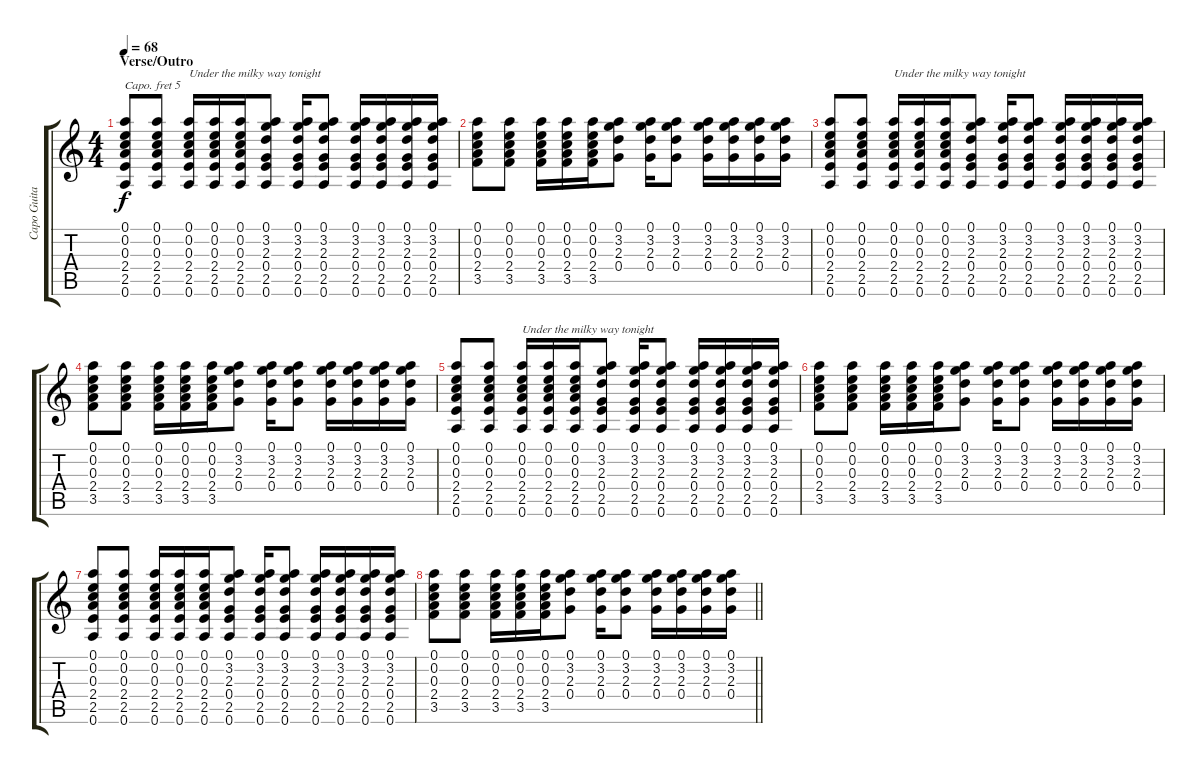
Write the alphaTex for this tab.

\track ("Capo Guitar" "Capo Guita") {instrument acousticguitarsteel}
\staff {score tabs}
\capo 5
\tuning (E4 B3 G3 D3 A2 E2) {hide}
\ts (4 4)
\section ("" "Verse/Outro")
\tempo 68
\clef g2
\ks c
(0.1 0.2 0.3 2.4 2.5 0.6).8{dy f} (0.1 0.2 0.3 2.4 2.5 0.6).8 (0.1 0.2 0.3 2.4 2.5 0.6).16{txt "Under the milky way tonight"} (0.1 0.2 0.3 2.4 2.5 0.6).16 (0.1 0.2 0.3 2.4 2.5 0.6).16 (0.1 3.2 2.3 0.4 2.5 0.6).8 (0.1 3.2 2.3 0.4 2.5 0.6).16 (0.1 3.2 2.3 0.4 2.5 0.6).8 (0.1 3.2 2.3 0.4 2.5 0.6).16 (0.1 3.2 2.3 0.4 2.5 0.6).16 (0.1 3.2 2.3 0.4 2.5 0.6).16 (0.1 3.2 2.3 0.4 2.5 0.6).16 |
(0.1 0.2 0.3 2.4 3.5).8 (0.1 0.2 0.3 2.4 3.5).8 (0.1 0.2 0.3 2.4 3.5).16 (0.1 0.2 0.3 2.4 3.5).16 (0.1 0.2 0.3 2.4 3.5).16 (0.1 3.2 2.3 0.4).8 (0.1 3.2 2.3 0.4).16 (0.1 3.2 2.3 0.4).8 (0.1 3.2 2.3 0.4).16 (0.1 3.2 2.3 0.4).16 (0.1 3.2 2.3 0.4).16 (0.1 3.2 2.3 0.4).16 |
(0.1 0.2 0.3 2.4 2.5 0.6).8 (0.1 0.2 0.3 2.4 2.5 0.6).8 (0.1 0.2 0.3 2.4 2.5 0.6).16{txt "Under the milky way tonight"} (0.1 0.2 0.3 2.4 2.5 0.6).16 (0.1 0.2 0.3 2.4 2.5 0.6).16 (0.1 3.2 2.3 0.4 2.5 0.6).8 (0.1 3.2 2.3 0.4 2.5 0.6).16 (0.1 3.2 2.3 0.4 2.5 0.6).8 (0.1 3.2 2.3 0.4 2.5 0.6).16 (0.1 3.2 2.3 0.4 2.5 0.6).16 (0.1 3.2 2.3 0.4 2.5 0.6).16 (0.1 3.2 2.3 0.4 2.5 0.6).16 |
(0.1 0.2 0.3 2.4 3.5).8 (0.1 0.2 0.3 2.4 3.5).8 (0.1 0.2 0.3 2.4 3.5).16 (0.1 0.2 0.3 2.4 3.5).16 (0.1 0.2 0.3 2.4 3.5).16 (0.1 3.2 2.3 0.4).8 (0.1 3.2 2.3 0.4).16 (0.1 3.2 2.3 0.4).8 (0.1 3.2 2.3 0.4).16 (0.1 3.2 2.3 0.4).16 (0.1 3.2 2.3 0.4).16 (0.1 3.2 2.3 0.4).16 |
(0.1 0.2 0.3 2.4 2.5 0.6).8 (0.1 0.2 0.3 2.4 2.5 0.6).8 (0.1 0.2 0.3 2.4 2.5 0.6).16{txt "Under the milky way tonight"} (0.1 0.2 0.3 2.4 2.5 0.6).16 (0.1 0.2 0.3 2.4 2.5 0.6).16 (0.1 3.2 2.3 0.4 2.5 0.6).8 (0.1 3.2 2.3 0.4 2.5 0.6).16 (0.1 3.2 2.3 0.4 2.5 0.6).8 (0.1 3.2 2.3 0.4 2.5 0.6).16 (0.1 3.2 2.3 0.4 2.5 0.6).16 (0.1 3.2 2.3 0.4 2.5 0.6).16 (0.1 3.2 2.3 0.4 2.5 0.6).16 |
(0.1 0.2 0.3 2.4 3.5).8 (0.1 0.2 0.3 2.4 3.5).8 (0.1 0.2 0.3 2.4 3.5).16 (0.1 0.2 0.3 2.4 3.5).16 (0.1 0.2 0.3 2.4 3.5).16 (0.1 3.2 2.3 0.4).8 (0.1 3.2 2.3 0.4).16 (0.1 3.2 2.3 0.4).8 (0.1 3.2 2.3 0.4).16 (0.1 3.2 2.3 0.4).16 (0.1 3.2 2.3 0.4).16 (0.1 3.2 2.3 0.4).16 |
(0.1 0.2 0.3 2.4 2.5 0.6).8 (0.1 0.2 0.3 2.4 2.5 0.6).8 (0.1 0.2 0.3 2.4 2.5 0.6).16 (0.1 0.2 0.3 2.4 2.5 0.6).16 (0.1 0.2 0.3 2.4 2.5 0.6).16 (0.1 3.2 2.3 0.4 2.5 0.6).8 (0.1 3.2 2.3 0.4 2.5 0.6).16 (0.1 3.2 2.3 0.4 2.5 0.6).8 (0.1 3.2 2.3 0.4 2.5 0.6).16 (0.1 3.2 2.3 0.4 2.5 0.6).16 (0.1 3.2 2.3 0.4 2.5 0.6).16 (0.1 3.2 2.3 0.4 2.5 0.6).16 |
\barLineRight lightlight
(0.1 0.2 0.3 2.4 3.5).8 (0.1 0.2 0.3 2.4 3.5).8 (0.1 0.2 0.3 2.4 3.5).16 (0.1 0.2 0.3 2.4 3.5).16 (0.1 0.2 0.3 2.4 3.5).16 (0.1 3.2 2.3 0.4).8 (0.1 3.2 2.3 0.4).16 (0.1 3.2 2.3 0.4).8 (0.1 3.2 2.3 0.4).16 (0.1 3.2 2.3 0.4).16 (0.1 3.2 2.3 0.4).16 (0.1 3.2 2.3 0.4).16
